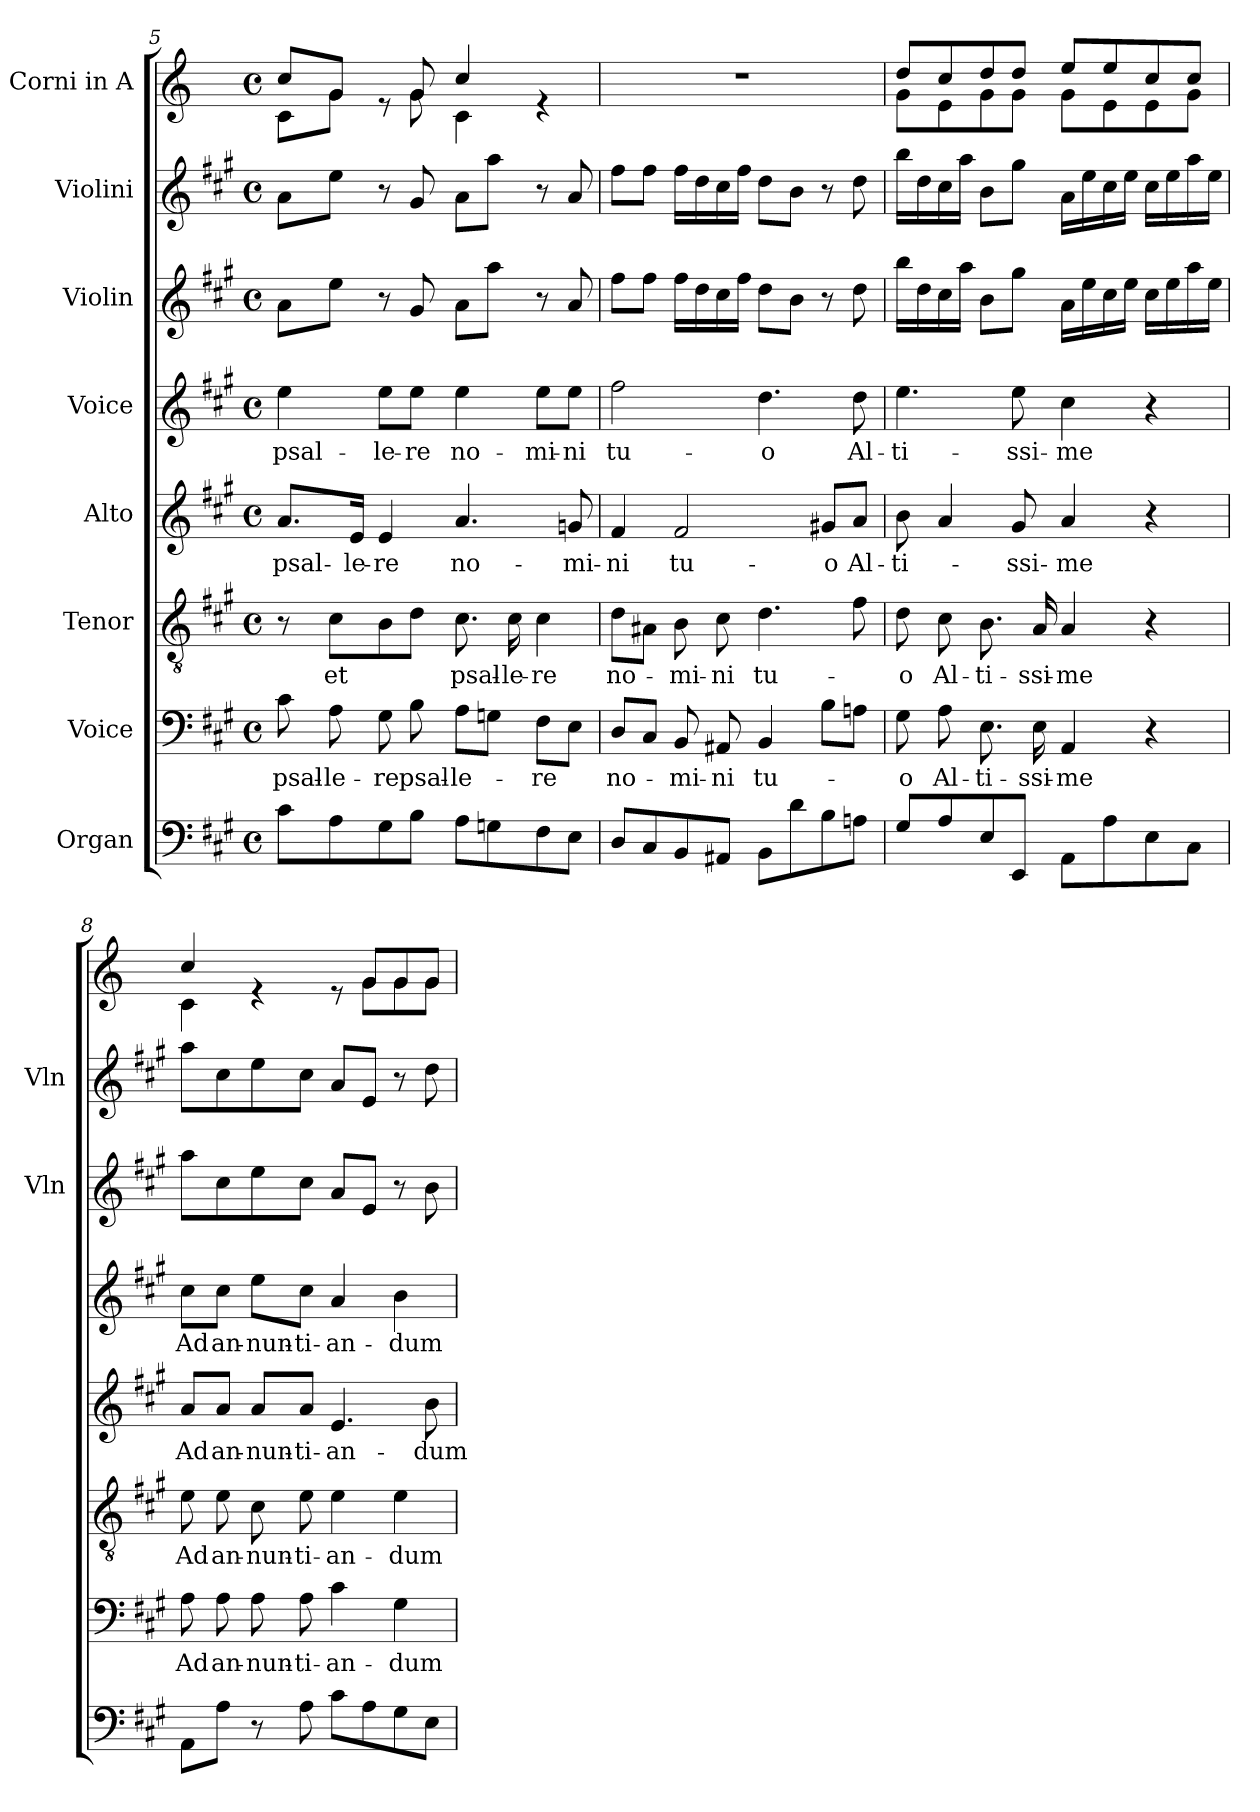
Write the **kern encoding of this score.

**kern	**kern	**text	**kern	**text	**kern	**text	**kern	**text	**kern	**kern	**kern
*part8	*part7	*part7	*part6	*part6	*part5	*part5	*part4	*part4	*part3	*part2	*part1
*staff8	*staff7	*staff7	*staff6	*staff6	*staff5	*staff5	*staff4	*staff4	*staff3	*staff2	*staff1
*I"Organ	*I"Voice	*	*I"Tenor	*	*I"Alto	*	*I"Voice	*	*I"Violin	*I"Violini	*I"Corni in A
*	*	*	*	*	*	*	*	*	*I'Vln	*I'Vln	*
*clefF4	*clefF4	*	*clefGv2	*	*clefG2	*	*clefG2	*	*clefG2	*clefG2	*clefG2
*	*	*	*	*	*	*	*	*	*	*	*ITrd2c3
*k[f#c#g#]	*k[f#c#g#]	*	*k[f#c#g#]	*	*k[f#c#g#]	*	*k[f#c#g#]	*	*k[f#c#g#]	*k[f#c#g#]	*k[f#c#g#]
*M4/4	*M4/4	*	*M4/4	*	*M4/4	*	*M4/4	*	*M4/4	*M4/4	*M4/4
*met(c)	*met(c)	*	*met(c)	*	*met(c)	*	*met(c)	*	*met(c)	*met(c)	*met(c)
=5	=5	=5	=5	=5	=5	=5	=5	=5	=5	=5	=5
!	!	!LO:LY:b	!	!	!	!LO:LY:b	!	!LO:LY:b	!	!	!
*	*	*	*	*	*	*	*	*	*	*	*^
8c#\L	8c#\	psal-	8r	.	8.a/L	psal-	4ee\	psal-	8a\L	8a\L	8a/L	8A\L
!	!	!LO:LY:b	!	!LO:LY:b	!	!	!	!	!	!	!	!
8A\	8A\	-le-	8c#\L	et	.	.	.	.	8ee\J	8ee\J	8e/J	8e\J
!	!	!	!	!	!	!LO:LY:b	!	!	!	!	!	!
.	.	.	.	.	16e/Jk	-le-	.	.	.	.	.	.
!	!	!LO:LY:b	!	!	!	!LO:LY:b	!	!LO:LY:b	!	!	!	!
8G#\	8G#\	-re	8B\	.	4e/	-re	8ee\L	-le-	8r	8r	8re	8ryy
!	!	!LO:LY:b	!	!	!	!	!	!LO:LY:b	!	!	!	!
8B\J	8B\	psal-	8d\J	.	.	.	8ee\J	-re	8g#/	8g#/	8e/	8e\
!	!	!LO:LY:b	!	!LO:LY:b	!	!LO:LY:b	!	!LO:LY:b	!	!	!	!
8A\L	8A\L	-le-	8.c#\	psal-	4.a/	no-	4ee\	no-	8a\L	8a\L	4a/	4A\
8Gn\	8Gn\J	.	.	.	.	.	.	.	8aa\J	8aa\J	.	.
!	!	!	!	!LO:LY:b	!	!	!	!	!	!	!	!
.	.	.	16c#\	-le-	.	.	.	.	.	.	.	.
!	!	!LO:LY:b	!	!LO:LY:b	!	!	!	!LO:LY:b	!	!	!	!
8F#\	8F#\L	-re	4c#\	-re	.	.	8ee\L	-mi-	8r	8r	4re	4ryy
!	!	!	!	!	!	!LO:LY:b	!	!LO:LY:b	!	!	!	!
8E\J	8E\J	.	.	.	8gn/	-mi-	8ee\J	-ni	8a/	8a/	.	.
*	*	*	*	*	*	*	*	*	*	*	*v	*v
=6	=6	=6	=6	=6	=6	=6	=6	=6	=6	=6	=6
!	!	!LO:LY:b	!	!LO:LY:b	!	!LO:LY:b	!	!LO:LY:b	!	!	!
8D/L	8D/L	no-	8d\L	no-	4f#/	-ni	2ff#\	tu-	8ff#\L	8ff#\L	1r
8C#/	8C#/J	.	8A#X\J	.	.	.	.	.	8ff#\J	8ff#\J	.
!	!	!LO:LY:b	!	!LO:LY:b	!	!LO:LY:b	!	!	!	!	!
8BB/	8BB/	-mi-	8B\	-mi-	2f#/	tu-	.	.	16ff#\LL	16ff#\LL	.
.	.	.	.	.	.	.	.	.	16dd\	16dd\	.
!	!	!LO:LY:b	!	!LO:LY:b	!	!	!	!	!	!	!
8AA#X/J	8AA#X/	-ni	8c#\	-ni	.	.	.	.	16cc#\	16cc#\	.
.	.	.	.	.	.	.	.	.	16ff#\JJ	16ff#\JJ	.
!	!	!LO:LY:b	!	!LO:LY:b	!	!	!	!LO:LY:b	!	!	!
8BB\L	4BB/	tu-	4.d\	tu-	.	.	4.dd\	-o	8dd\L	8dd\L	.
8d\	.	.	.	.	.	.	.	.	8b\J	8b\J	.
!	!	!	!	!	!	!LO:LY:b	!	!	!	!	!
8B\	8B\L	.	.	.	8g#X/L	-o	.	.	8r	8r	.
!	!	!	!	!	!	!LO:LY:b	!	!LO:LY:b	!	!	!
8An\J	8An\J	.	8f#\	.	8a/J	Al-	8dd\	Al-	8dd\	8dd\	.
!!LO:PB:g=z
=7	=7	=7	=7	=7	=7	=7	=7	=7	=7	=7	=7
!	!	!LO:LY:b	!	!LO:LY:b	!	!LO:LY:b	!	!LO:LY:b	!	!	!
*	*	*	*	*	*	*	*	*	*	*	*^
8G#/L	8G#\	-o	8d\	-o	8b\	-ti-	4.ee\	-ti-	16bb\LL	16bb\LL	8b/L	8e\L
.	.	.	.	.	.	.	.	.	16dd\	16dd\	.	.
!	!	!LO:LY:b	!	!LO:LY:b	!	!	!	!	!	!	!	!
8A/	8A\	Al-	8c#\	Al-	4a/	.	.	.	16cc#\	16cc#\	8a/	8c#\
.	.	.	.	.	.	.	.	.	16aa\JJ	16aa\JJ	.	.
!	!	!LO:LY:b	!	!LO:LY:b	!	!	!	!	!	!	!	!
8E/	8.E\	-ti-	8.B\	-ti-	.	.	.	.	8b\L	8b\L	8b/	8e\
!	!	!	!	!	!	!LO:LY:b	!	!LO:LY:b	!	!	!	!
8EE/J	.	.	.	.	8g#/	-ssi-	8ee\	-ssi-	8gg#\J	8gg#\J	8b/J	8e\J
!	!	!LO:LY:b	!	!LO:LY:b	!	!	!	!	!	!	!	!
.	16E\	-ssi-	16A/	-ssi-	.	.	.	.	.	.	.	.
!	!	!LO:LY:b	!	!LO:LY:b	!	!LO:LY:b	!	!LO:LY:b	!	!	!	!
8AA\L	4AA/	-me	4A/	-me	4a/	-me	4cc#\	-me	16a\LL	16a\LL	8cc#/L	8e\L
.	.	.	.	.	.	.	.	.	16ee\	16ee\	.	.
8A\	.	.	.	.	.	.	.	.	16cc#\	16cc#\	8cc#/	8c#\
.	.	.	.	.	.	.	.	.	16ee\JJ	16ee\JJ	.	.
8E\	4r	.	4r	.	4r	.	4r	.	16cc#\LL	16cc#\LL	8a/	8c#\
.	.	.	.	.	.	.	.	.	16ee\	16ee\	.	.
8C#\J	.	.	.	.	.	.	.	.	16aa\	16aa\	8a/J	8e\J
.	.	.	.	.	.	.	.	.	16ee\JJ	16ee\JJ	.	.
=8	=8	=8	=8	=8	=8	=8	=8	=8	=8	=8	=8	=8
!	!	!LO:LY:b	!	!LO:LY:b	!	!LO:LY:b	!	!LO:LY:b	!	!	!	!
8AA\L	8A\	Ad	8e\	Ad	8a/L	Ad	8cc#\L	Ad	8aa\L	8aa\L	4a/	4A\
!	!	!LO:LY:b	!	!LO:LY:b	!	!LO:LY:b	!	!LO:LY:b	!	!	!	!
8A\J	8A\	an-	8e\	an-	8a/J	an-	8cc#\J	an-	8cc#\	8cc#\	.	.
!	!	!LO:LY:b	!	!LO:LY:b	!	!LO:LY:b	!	!LO:LY:b	!	!	!	!
8r	8A\	-nun-	8c#\	-nun-	8a/L	-nun-	8ee\L	-nun-	8ee\	8ee\	4re	4.ryy
!	!	!LO:LY:b	!	!LO:LY:b	!	!LO:LY:b	!	!LO:LY:b	!	!	!	!
8A\	8A\	-ti-	8e\	-ti-	8a/J	-ti-	8cc#\J	-ti-	8cc#\J	8cc#\J	.	.
!	!	!LO:LY:b	!	!LO:LY:b	!	!LO:LY:b	!	!LO:LY:b	!	!	!	!
8c#\L	4c#\	-an-	4e\	-an-	4.e/	-an-	4a/	-an-	8a/L	8a/L	8re	.
8A\	.	.	.	.	.	.	.	.	8e/J	8e/J	8e/L	8e\L
!	!	!LO:LY:b	!	!LO:LY:b	!	!	!	!LO:LY:b	!	!	!	!
8G#\	4G#\	-dum	4e\	-dum	.	.	4b\	-dum	8r	8r	8e/	8e\
!	!	!	!	!	!	!LO:LY:b	!	!	!	!	!	!
8E\J	.	.	.	.	8b\	-dum	.	.	8b\	8dd\	8e/J	8e\J
*	*	*	*	*	*	*	*	*	*	*	*v	*v
=	=	=	=	=	=	=	=	=	=	=	=
*-	*-	*-	*-	*-	*-	*-	*-	*-	*-	*-	*-
